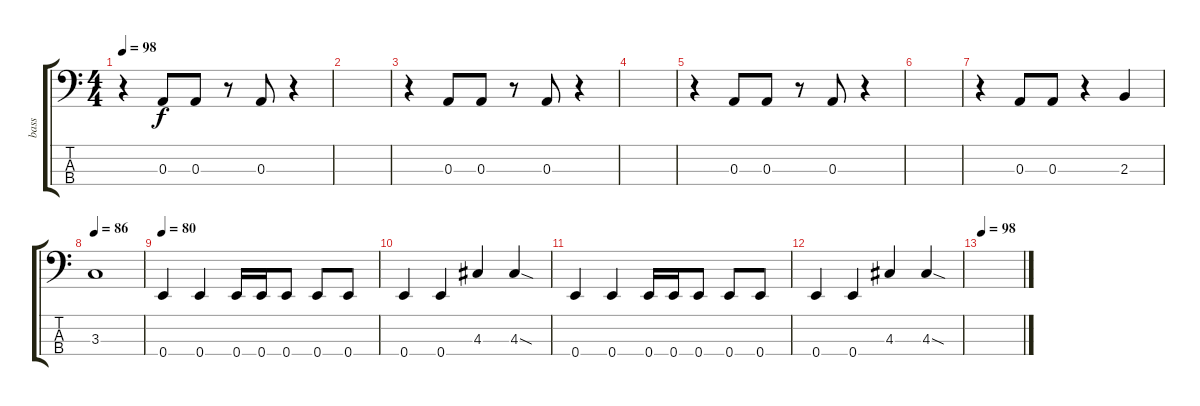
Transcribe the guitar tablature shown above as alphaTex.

\track ("bass" "bass") {instrument electricbassfinger}
\staff {score tabs}
\tuning (G2 D2 A1 E1) {hide}
\ts (4 4)
\tempo 98
\clef f4
\ks c
r.4{dy f} 0.3.8 0.3.8 r.8 0.3.8 r.4 |
|
r.4 0.3.8 0.3.8 r.8 0.3.8 r.4 |
|
r.4 0.3.8 0.3.8 r.8 0.3.8 r.4 |
|
r.4 0.3.8 0.3.8 r.4 2.3.4 |
\tempo 86
3.3.1 |
\tempo 80
0.4.4 0.4.4 0.4.16 0.4.16 0.4.8 0.4.8 0.4.8 |
0.4.4 0.4.4 4.3.4 4.3{sod}.4 |
0.4.4 0.4.4 0.4.16 0.4.16 0.4.8 0.4.8 0.4.8 |
0.4.4 0.4.4 4.3.4 4.3{sod}.4 |
\tempo 98
